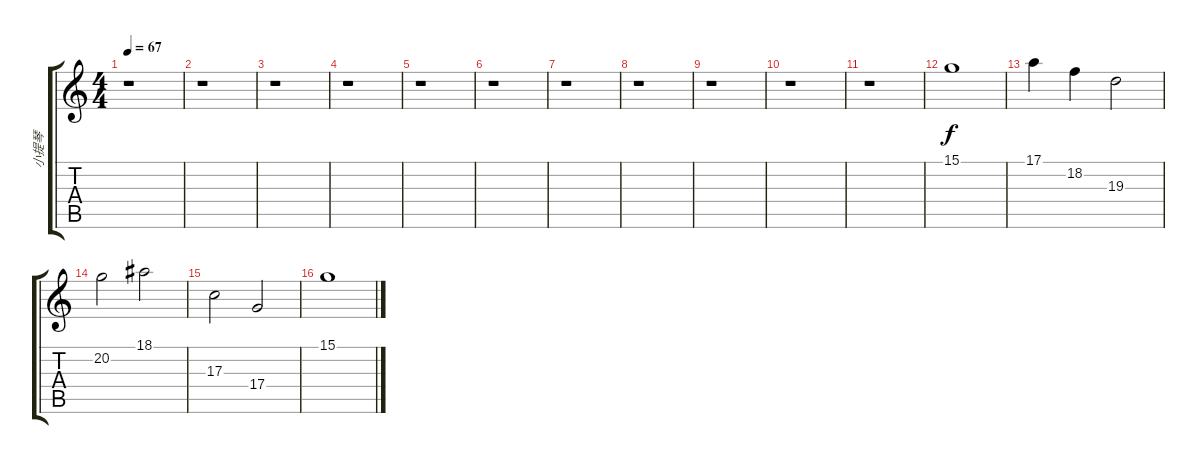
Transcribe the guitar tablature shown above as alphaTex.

\track ("小提琴" "小提琴") {instrument violin}
\staff {score tabs}
\tuning (E4 B3 G3 D3 A2 E2) {hide}
\ts (4 4)
\tempo 67
\clef g2
\ks c
r.1{dy f} |
r.1 |
r.1 |
r.1 |
r.1 |
r.1 |
r.1 |
r.1 |
r.1 |
r.1 |
r.1 |
15.1.1 |
17.1.4 18.2.4 19.3.2 |
20.2.2 18.1.2 |
17.3.2 17.4.2 |
15.1.1
